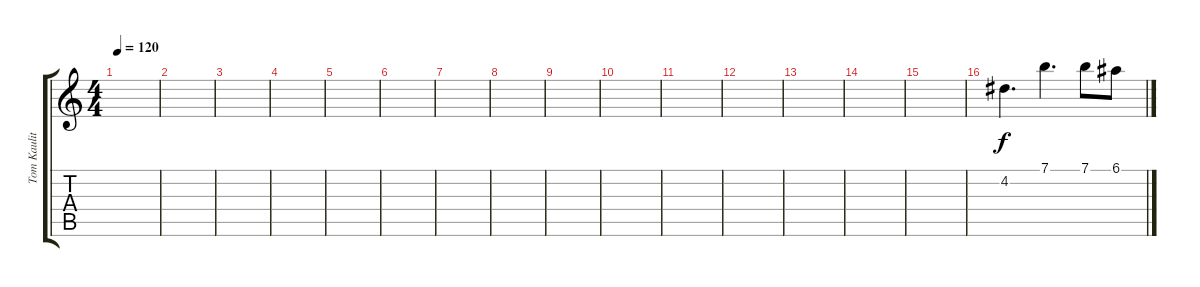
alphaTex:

\track ("Tom Kaulitz" "Tom Kaulit") {instrument electricguitarclean}
\staff {score tabs}
\tuning (E4 B3 G3 D3 A2 E2) {hide}
\ts (4 4)
\tempo 120
\clef g2
\ks c
|
|
|
|
|
|
|
|
|
|
|
|
|
|
|
4.2.4{d} 7.1.4{d} 7.1.8 6.1.8
